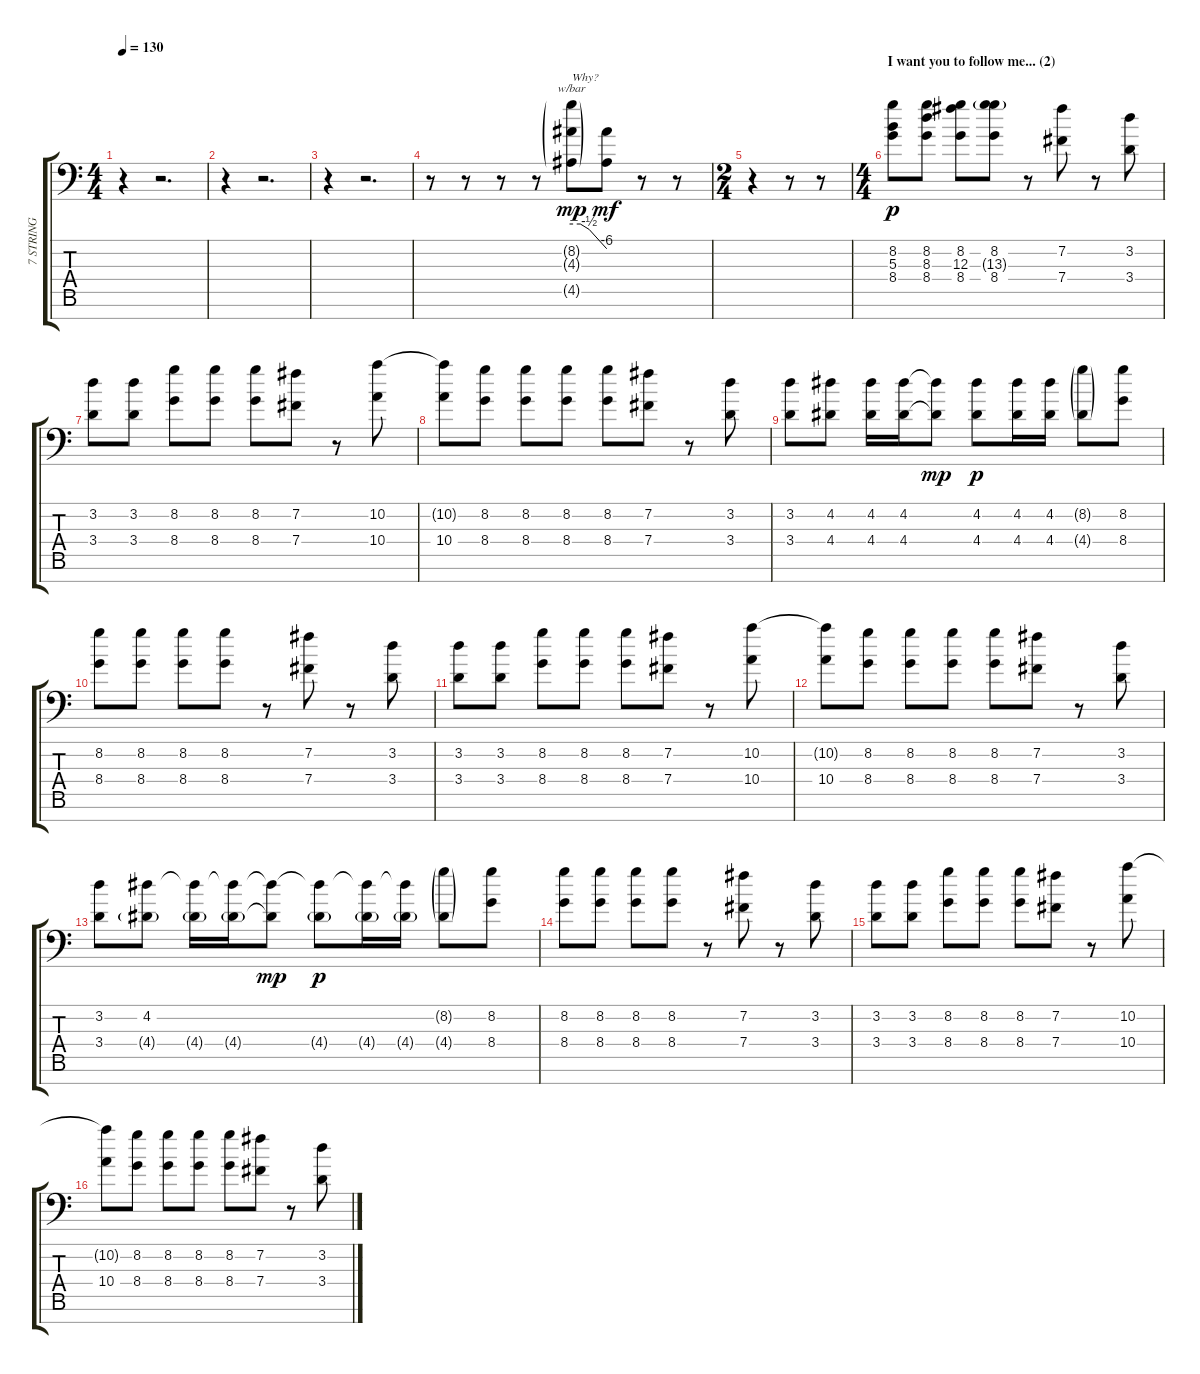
\track ("7 STRING" "7 STRING") {instrument distortionguitar}
\staff {score tabs}
\tuning (Eb4 B3 Gb3 B2 Gb2 B1 Gb1) {hide}
\ts (4 4)
\tempo 130
\clef f4
\ks c
r.4{dy mf} r.2{d} |
r.4 r.2{d} |
r.4 r.2{d} |
r.8 r.8 r.8 r.8 (8.2{g} 4.3{g} 4.5{g}).8{tbe (custom default 0 0 15 0 30 -2 60 -24) txt "Why?" dy mp} (4.3{t} 4.5{t}).8{dy mf} r.8 r.8 |
\ts (2 4)
r.4 r.8 r.8 |
\ts (4 4)
\section ("" "I want you to follow me... (2)")
(8.2 5.3 8.4).8{dy p} (8.2 8.3 8.4).8 (8.2 12.3 8.4).8 (8.2 13.3{g} 8.4).8 r.8 (7.2 7.4).8 r.8 (3.2 3.4).8 |
(3.2 3.4).8 (3.2 3.4).8 (8.2 8.4).8 (8.2 8.4).8 (8.2 8.4).8 (7.2 7.4).8 r.8 (10.2 10.4).8 |
(10.2{t} 10.4).8 (8.2 8.4).8 (8.2 8.4).8 (8.2 8.4).8 (8.2 8.4).8 (7.2 7.4).8 r.8 (3.2 3.4).8 |
(3.2 3.4).8 (4.2 4.4).8 (4.2 4.4).16 (4.2 4.4).16 (4.2{t} 4.4{t}).8{dy mp} (4.2 4.4).8{dy p} (4.2 4.4).16 (4.2 4.4).16 (8.2{g} 4.4{g}).8 (8.2 8.4).8 |
(8.2 8.4).8 (8.2 8.4).8 (8.2 8.4).8 (8.2 8.4).8 r.8 (7.2 7.4).8 r.8 (3.2 3.4).8 |
(3.2 3.4).8 (3.2 3.4).8 (8.2 8.4).8 (8.2 8.4).8 (8.2 8.4).8 (7.2 7.4).8 r.8 (10.2 10.4).8 |
(10.2{t} 10.4).8 (8.2 8.4).8 (8.2 8.4).8 (8.2 8.4).8 (8.2 8.4).8 (7.2 7.4).8 r.8 (3.2 3.4).8 |
(3.2 3.4).8 (4.2 4.4{g}).8 (4.2{t} 4.4{g}).16 (4.2{t} 4.4{g}).16 (4.2{t} 4.4{t}).8{dy mp} (4.2{t} 4.4{g}).8{dy p} (4.2{t} 4.4{g}).16 (4.2{t} 4.4{g}).16 (8.2{g} 4.4{g}).8 (8.2 8.4).8 |
(8.2 8.4).8 (8.2 8.4).8 (8.2 8.4).8 (8.2 8.4).8 r.8 (7.2 7.4).8 r.8 (3.2 3.4).8 |
(3.2 3.4).8 (3.2 3.4).8 (8.2 8.4).8 (8.2 8.4).8 (8.2 8.4).8 (7.2 7.4).8 r.8 (10.2 10.4).8 |
(10.2{t} 10.4).8 (8.2 8.4).8 (8.2 8.4).8 (8.2 8.4).8 (8.2 8.4).8 (7.2 7.4).8 r.8 (3.2 3.4).8
